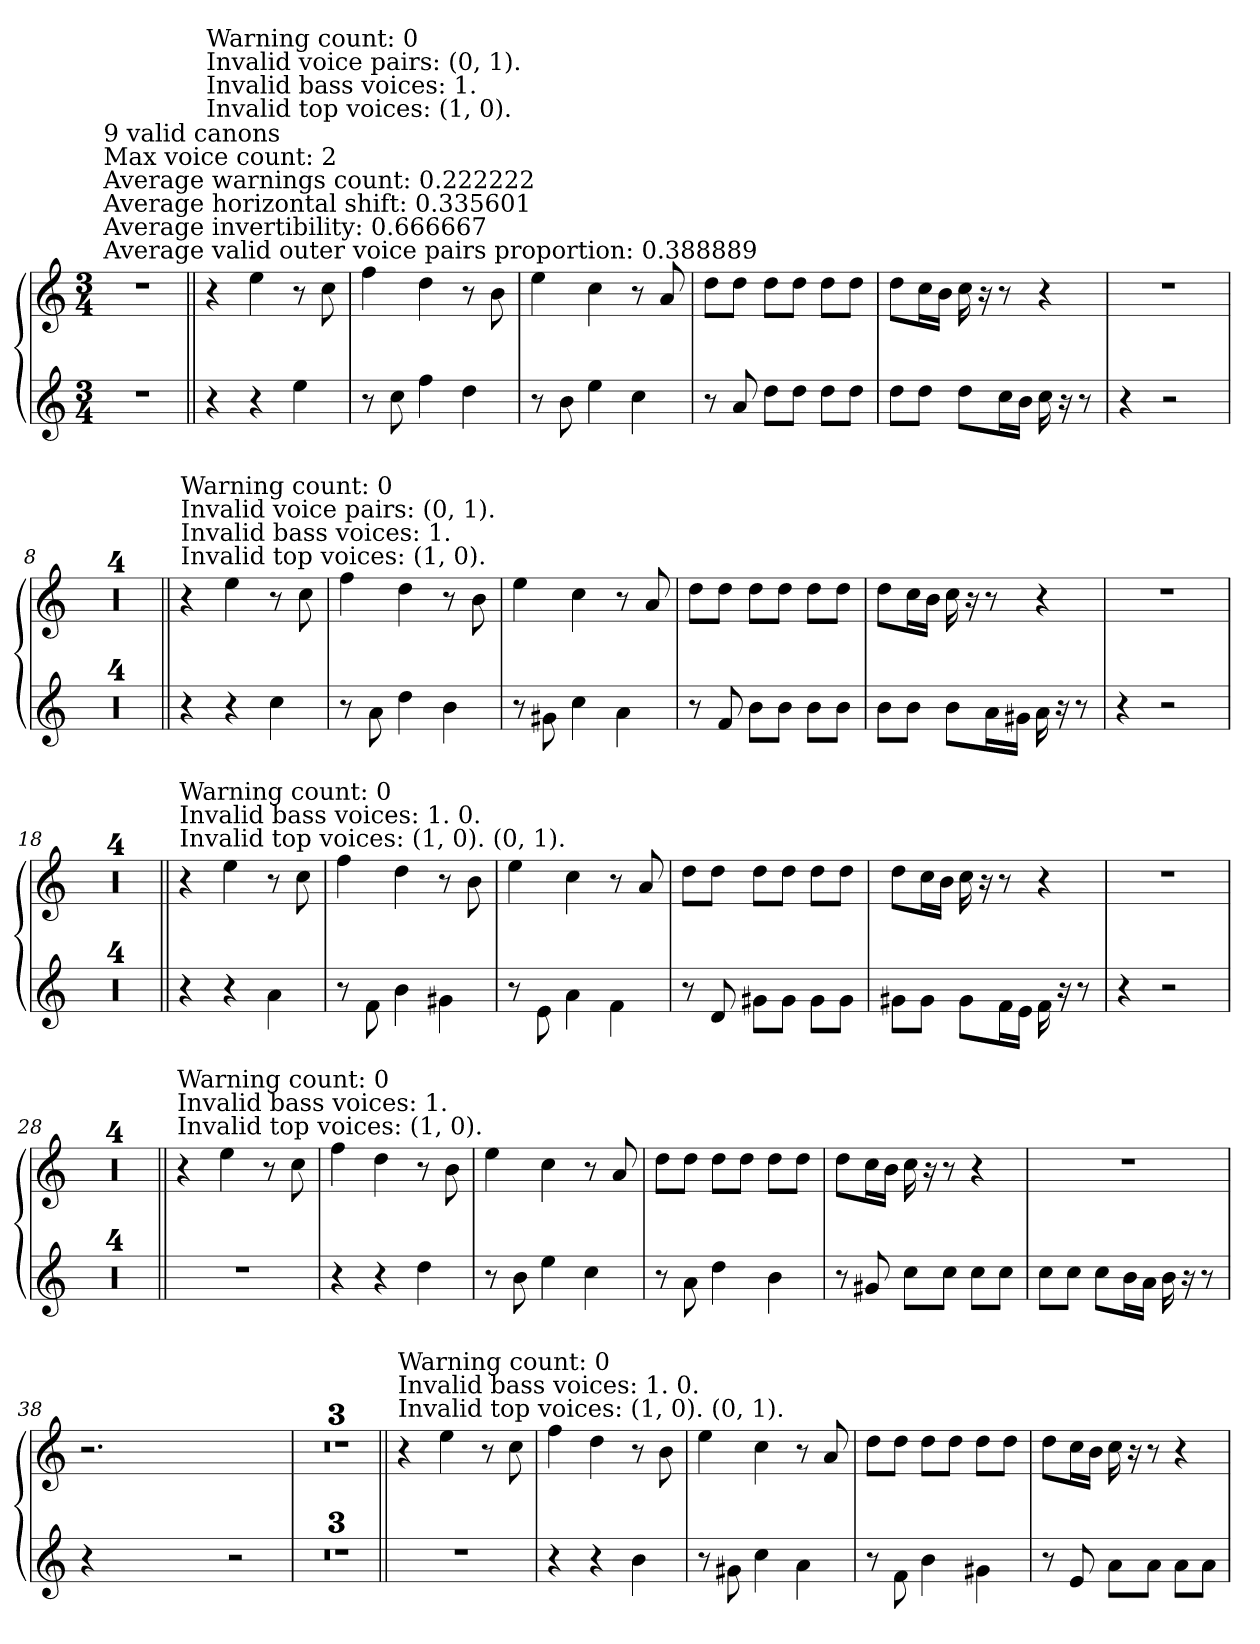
**kern	**kern
*part2	*part1
*staff2	*staff1
*k[]	*k[]
*M3/4	*M3/4
=1	=1
!	!LO:TX:t=9 valid canons\nMax voice count&colon; 2\nAverage warnings count&colon; 0.222222\nAverage horizontal shift&colon; 0.335601\nAverage invertibility&colon; 0.666667\nAverage valid outer voice pairs proportion&colon; 0.388889
2.r	2.r
=2||	=2||
*k[]	*k[]
!	!LO:TX:t=Warning count&colon; 0\nInvalid voice pairs&colon; (0, 1).\nInvalid bass voices&colon; 1.\nInvalid top voices&colon; (1, 0).
4r	4r
4r	4ee\
4ee\	8r
.	8cc\
=3	=3
8r	4ff\
8cc\	.
4ff\	4dd\
4dd\	8r
.	8b\
=4	=4
8r	4ee\
8b\	.
4ee\	4cc\
4cc\	8r
.	8a/
=5	=5
8r	8dd\L
8a/	8dd\J
8dd\L	8dd\L
8dd\J	8dd\J
8dd\L	8dd\L
8dd\J	8dd\J
=6	=6
8dd\L	8dd\L
8dd\J	16cc\L
.	16b\JJ
8dd\L	16cc\
.	16r
16cc\L	8r
16b\JJ	.
16cc\	4r
16r	.
8r	.
=7	=7
4r	2.r
2r	.
=8	=8
2.r	2.r
=9	=9
2.r	2.r
=10	=10
2.r	2.r
=11	=11
2.r	2.r
=12||	=12||
*k[]	*k[]
!	!LO:TX:t=Warning count&colon; 0\nInvalid voice pairs&colon; (0, 1).\nInvalid bass voices&colon; 1.\nInvalid top voices&colon; (1, 0).
4r	4r
4r	4ee\
4cc\	8r
.	8cc\
=13	=13
8r	4ff\
8a\	.
4dd\	4dd\
4b\	8r
.	8b\
=14	=14
8r	4ee\
8g#\	.
4cc\	4cc\
4a\	8r
.	8a/
=15	=15
8r	8dd\L
8f/	8dd\J
8b\L	8dd\L
8b\J	8dd\J
8b\L	8dd\L
8b\J	8dd\J
=16	=16
8b\L	8dd\L
8b\J	16cc\L
.	16b\JJ
8b\L	16cc\
.	16r
16a\L	8r
16g#\JJ	.
16a\	4r
16r	.
8r	.
=17	=17
4r	2.r
2r	.
=18	=18
2.r	2.r
=19	=19
2.r	2.r
=20	=20
2.r	2.r
=21	=21
2.r	2.r
=22||	=22||
*k[]	*k[]
!	!LO:TX:t=Warning count&colon; 0\nInvalid bass voices&colon; 1. 0.\nInvalid top voices&colon; (1, 0). (0, 1).
4r	4r
4r	4ee\
4a\	8r
.	8cc\
=23	=23
8r	4ff\
8f\	.
4b\	4dd\
4g#\	8r
.	8b\
=24	=24
8r	4ee\
8e\	.
4a\	4cc\
4f\	8r
.	8a/
=25	=25
8r	8dd\L
8d/	8dd\J
8g#\L	8dd\L
8g#\J	8dd\J
8g#\L	8dd\L
8g#\J	8dd\J
=26	=26
8g#\L	8dd\L
8g#\J	16cc\L
.	16b\JJ
8g#\L	16cc\
.	16r
16f\L	8r
16e\JJ	.
16f\	4r
16r	.
8r	.
=27	=27
4r	2.r
2r	.
=28	=28
2.r	2.r
=29	=29
2.r	2.r
=30	=30
2.r	2.r
=31	=31
2.r	2.r
=32||	=32||
*k[]	*k[]
!	!LO:TX:t=Warning count&colon; 0\nInvalid bass voices&colon; 1.\nInvalid top voices&colon; (1, 0).
2.r	4r
.	4ee\
.	8r
.	8cc\
=33	=33
4r	4ff\
4r	4dd\
4dd\	8r
.	8b\
=34	=34
8r	4ee\
8b\	.
4ee\	4cc\
4cc\	8r
.	8a/
=35	=35
8r	8dd\L
8a\	8dd\J
4dd\	8dd\L
.	8dd\J
4b\	8dd\L
.	8dd\J
=36	=36
8r	8dd\L
8g#/	16cc\L
.	16b\JJ
8cc\L	16cc\
.	16r
8cc\J	8r
8cc\L	4r
8cc\J	.
=37	=37
8cc\L	2.r
8cc\J	.
8cc\L	.
16b\L	.
16a\JJ	.
16b\	.
16r	.
8r	.
=38	=38
4r	2.r
2.ryy	.
.	2.ryy
2r	.
=39	=39
2.r	2.r
=40	=40
2.r	2.r
=41	=41
2.r	2.r
=42||	=42||
*k[]	*k[]
!	!LO:TX:t=Warning count&colon; 0\nInvalid bass voices&colon; 1. 0.\nInvalid top voices&colon; (1, 0). (0, 1).
2.r	4r
.	4ee\
.	8r
.	8cc\
=43	=43
4r	4ff\
4r	4dd\
4b\	8r
.	8b\
=44	=44
8r	4ee\
8g#\	.
4cc\	4cc\
4a\	8r
.	8a/
=45	=45
8r	8dd\L
8f\	8dd\J
4b\	8dd\L
.	8dd\J
4g#\	8dd\L
.	8dd\J
=46	=46
8r	8dd\L
8e/	16cc\L
.	16b\JJ
8a\L	16cc\
.	16r
8a\J	8r
8a\L	4r
8a\J	.
=	=
*-	*-
